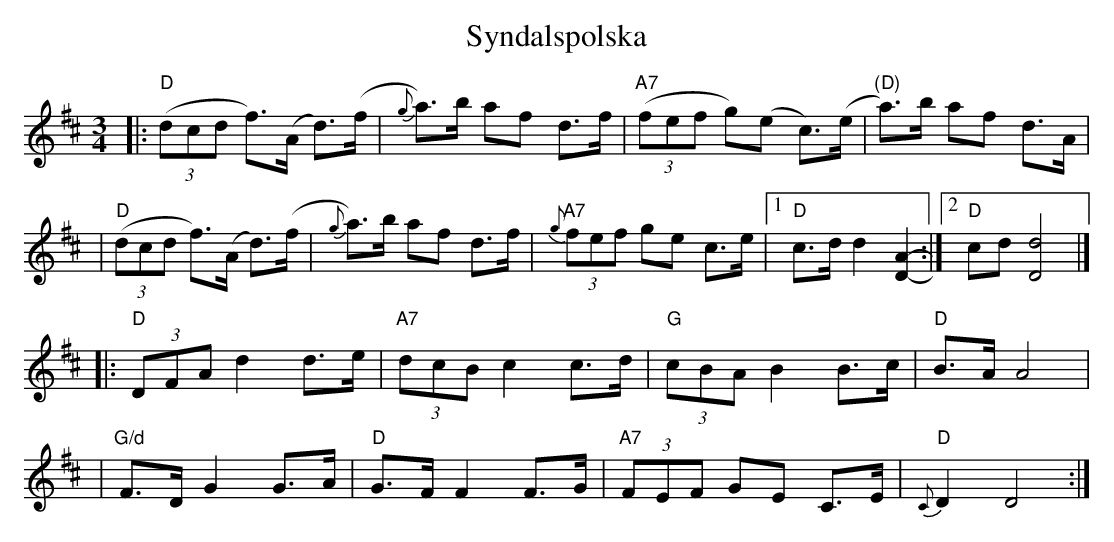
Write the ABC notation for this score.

X:1
T: Syndalspolska
M: 3/4
L: 1/8
K: D
|: "D"((3dcd f)>(A d)>(f | {g}a)>b af d>f \
| "A7"((3fef g)(e c)>(e | "(D)"a)>b af d>A |
| "D"((3dcd f)>(A d)>(f | {g}a)>b af d>f \
| "A7"(3{g}fef ge c>e |1 "D"c>d d2 [A2-D2-] :|2 "D"cd [d4D4] |]
|: "D"(3DFA d2 d>e | "A7"(3dcB c2 c>d \
| "G"(3cBA B2 B>c | "D"B>A A4 |
|  "G/d"F>D G2 G>A | "D"G>F F2 F>G \
| "A7"(3FEF GE C>E | "D"{C}D2 D4 :|
